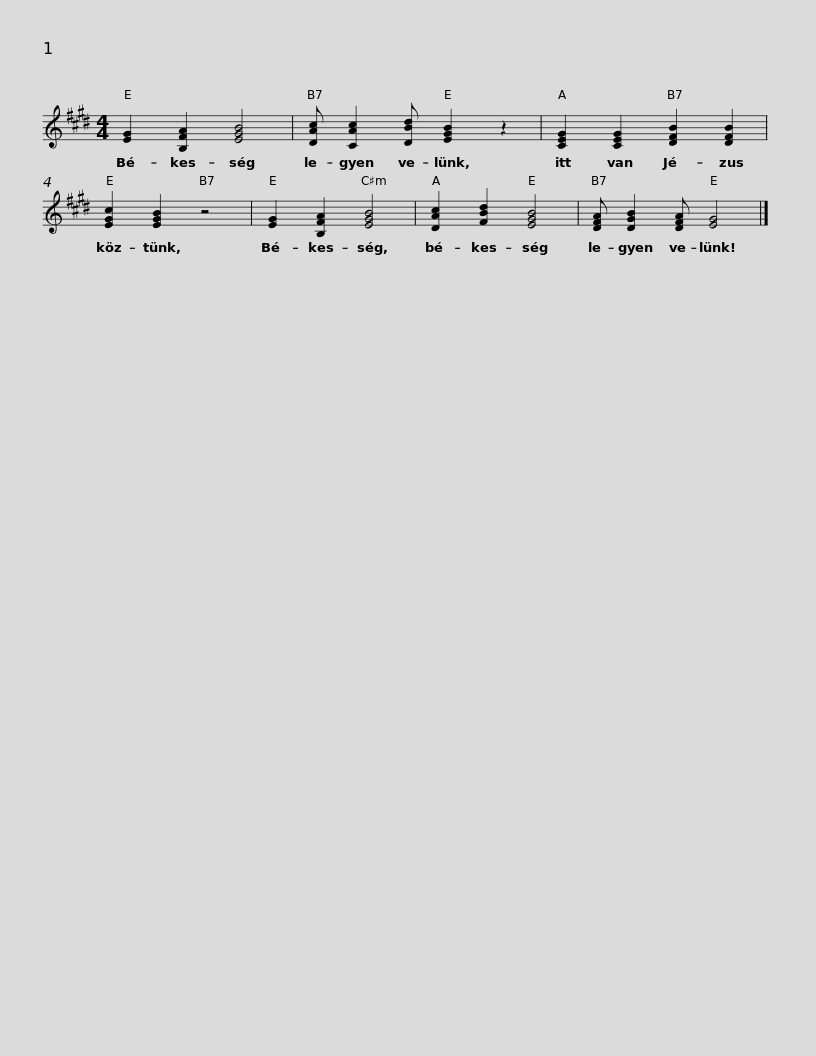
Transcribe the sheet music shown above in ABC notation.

X:1
L:1/8
M:4/4
I:linebreak $
K:E
V:1 treble
V:1
 [EG]2 [B,FA]2 [EGB]4 | [DAc] [CAc]2 [DBd] [EGB]2 z2 | [CEG]2 [CEG]2 [DFB]2 [DFB]2 | [EGc]2 [EGB]2 z4 |$ [EG]2 [B,FA]2 [EGB]4 | %5
 [DAc]2 [FBd]2 [EGB]4 | [DFA] [DGB]2 [DFA] [EG]4 |] %7
